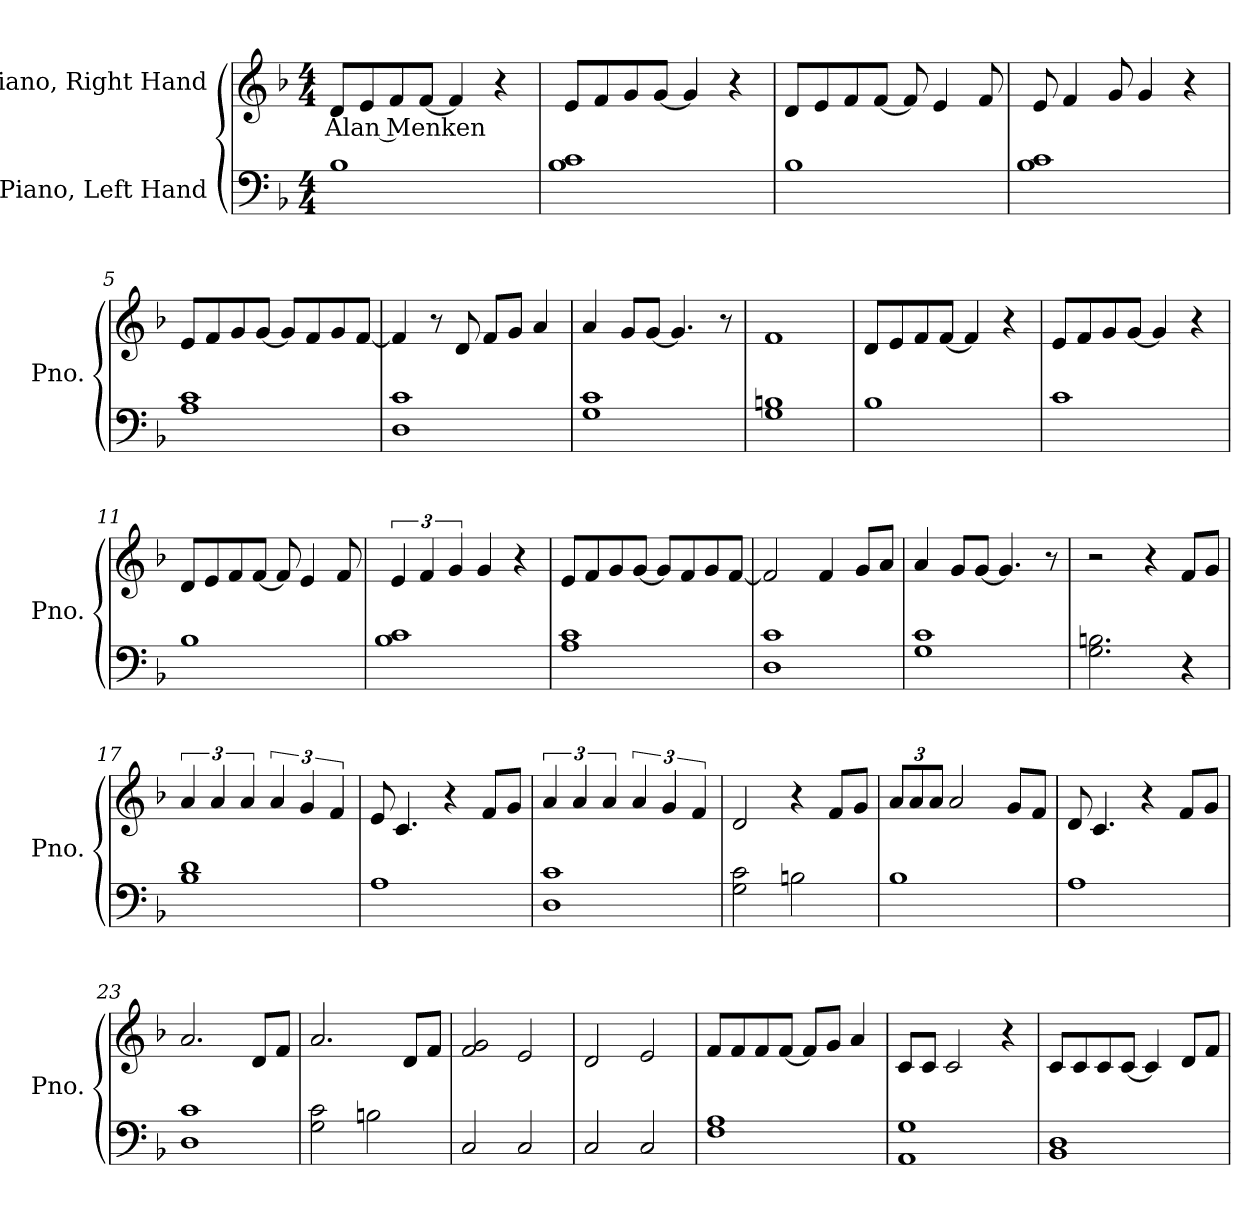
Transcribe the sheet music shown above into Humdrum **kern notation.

**kern	**kern	**text
*part2	*part1	*part1
*staff2	*staff1	*staff1
*I"Piano, Left Hand	*I"Piano, Right Hand	*
*I'Pno.	*I'Pno.	*
*clefF4	*clefG2	*
*k[b-]	*k[b-]	*
*M4/4	*M4/4	*
*MM100	*MM100	*
=1	=1	=1
!	!	!LO:LY:b
1B-	8d/L	Alan Menken
.	8e/	.
.	8f/	.
.	[8f/J	.
.	4f/]	.
.	4r	.
=2	=2	=2
1B- 1c	8e/L	.
.	8f/	.
.	8g/	.
.	[8g/J	.
.	4g/]	.
.	4r	.
=3	=3	=3
1B-	8d/L	.
.	8e/	.
.	8f/	.
.	[8f/J	.
.	8f/]	.
.	4e/	.
.	8f/	.
=4	=4	=4
1B- 1c	8e/	.
.	4f/	.
.	8g/	.
.	4g/	.
.	4r	.
!!LO:LB:g=z
=5	=5	=5
1A 1c	8e/L	.
.	8f/	.
.	8g/	.
.	[8g/J	.
.	8g/L]	.
.	8f/	.
.	8g/	.
.	[8f/J	.
=6	=6	=6
1D 1c	4f/]	.
.	8r	.
.	8d/	.
.	8f/L	.
.	8g/J	.
.	4a/	.
=7	=7	=7
1G 1c	4a/	.
.	8g/L	.
.	[8g/J	.
.	4.g/]	.
.	8r	.
=8	=8	=8
1G 1Bn	1f	.
=9	=9	=9
1B-	8d/L	.
.	8e/	.
.	8f/	.
.	[8f/J	.
.	4f/]	.
.	4r	.
=10	=10	=10
1c	8e/L	.
.	8f/	.
.	8g/	.
.	[8g/J	.
.	4g/]	.
.	4r	.
!!LO:LB:g=z
=11	=11	=11
1B-	8d/L	.
.	8e/	.
.	8f/	.
.	[8f/J	.
.	8f/]	.
.	4e/	.
.	8f/	.
=12	=12	=12
1B- 1c	6e/	.
.	6f/	.
.	6g/	.
.	4g/	.
.	4r	.
=13	=13	=13
1A 1c	8e/L	.
.	8f/	.
.	8g/	.
.	[8g/J	.
.	8g/L]	.
.	8f/	.
.	8g/	.
.	[8f/J	.
=14	=14	=14
1D 1c	2f/]	.
.	4f/	.
.	8g/L	.
.	8a/J	.
=15	=15	=15
1G 1c	4a/	.
.	8g/L	.
.	[8g/J	.
.	4.g/]	.
.	8r	.
=16	=16	=16
2.G\ 2.Bn\	2r	.
.	4r	.
4r	8f/L	.
.	8g/J	.
!!LO:LB:g=z
=17	=17	=17
1B- 1d	6a/	.
.	6a/	.
.	6a/	.
.	6a/	.
.	6g/	.
.	6f/	.
=18	=18	=18
1A	8e/	.
.	4.c/	.
.	4r	.
.	8f/L	.
.	8g/J	.
=19	=19	=19
1D 1c	6a/	.
.	6a/	.
.	6a/	.
.	6a/	.
.	6g/	.
.	6f/	.
=20	=20	=20
2G\ 2c\	2d/	.
2Bn\	4r	.
.	8f/L	.
.	8g/J	.
=21	=21	=21
*	*Xbrackettup	*
1B-	12a/L	.
.	12a/	.
.	12a/J	.
.	2a/	.
.	8g/L	.
.	8f/J	.
=22	=22	=22
1A	8d/	.
.	4.c/	.
.	4r	.
.	8f/L	.
.	8g/J	.
=23	=23	=23
1D 1c	2.a/	.
.	8d/L	.
.	8f/J	.
!!LO:LB:g=z
=24	=24	=24
2G\ 2c\	2.a/	.
2Bn\	.	.
.	8d/L	.
.	8f/J	.
=25	=25	=25
2C/	2f/ 2g/	.
2C/	2e/	.
=26	=26	=26
2C/	2d/	.
2C/	2e/	.
=27	=27	=27
1F 1A	8f/L	.
.	8f/	.
.	8f/	.
.	[8f/J	.
.	8f/L]	.
.	8g/J	.
.	4a/	.
=28	=28	=28
1AA 1G	8c/L	.
.	8c/J	.
.	2c/	.
.	4r	.
=29	=29	=29
1BB- 1D	8c/L	.
.	8c/	.
.	8c/	.
.	[8c/J	.
.	4c/]	.
.	8d/L	.
.	8f/J	.
=	=	=
*-	*-	*-
